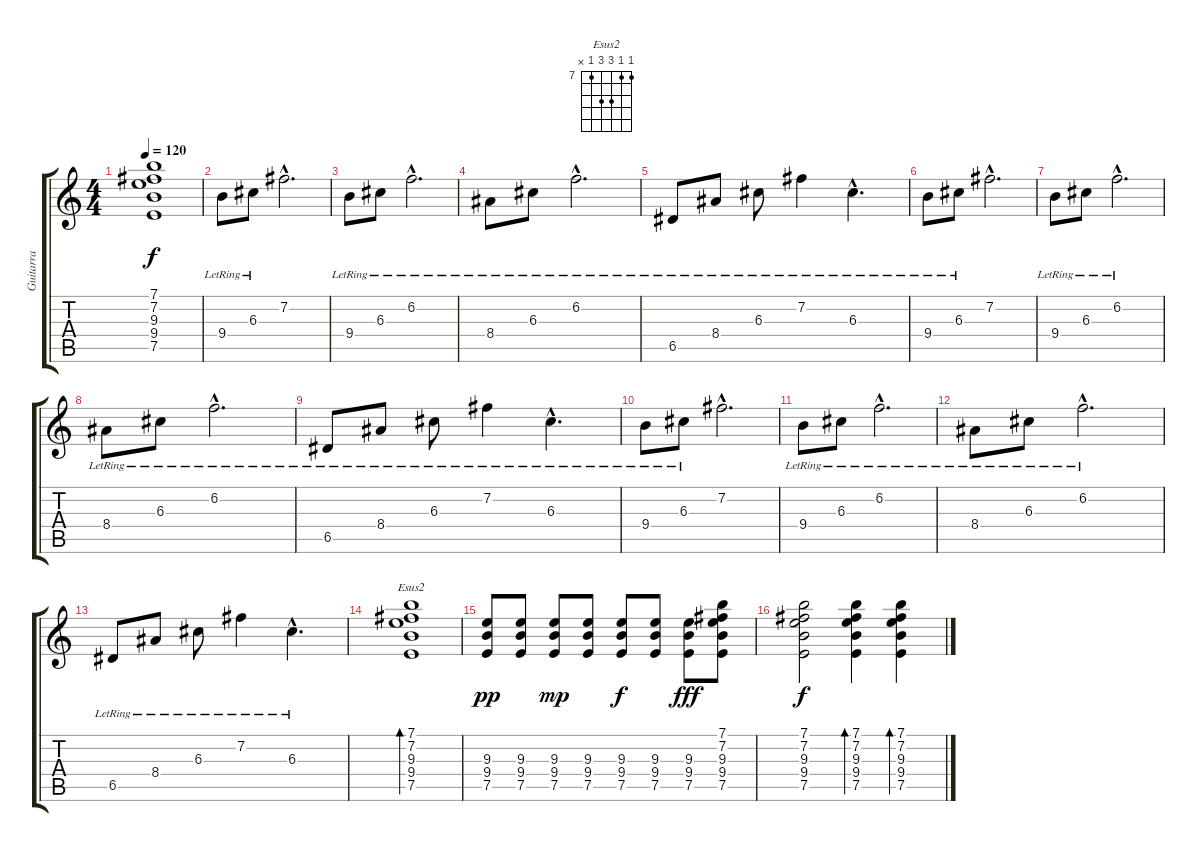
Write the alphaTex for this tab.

\track ("Guitarra" "Guitarra") {instrument acousticguitarsteel}
\staff {score tabs}
\tuning (E4 B3 G3 D3 A2 E2) {hide}
\chord ("Esus2" 7 7 9 9 7 x) {firstfret 7}
\ts (4 4)
\tempo 120
\clef g2
\ks c
(7.1{t} 7.2{t} 9.3{t} 9.4{t} 7.5{t}).1{dy f} |
9.4{lr}.8 6.3{lr}.8 7.2{hac}.2{d} |
9.4{lr}.8 6.3{lr}.8 6.2{hac lr}.2{d} |
8.4{lr}.8 6.3{lr}.8 6.2{hac lr}.2{d} |
6.5{lr}.8 8.4{lr}.8 6.3{lr}.8 7.2{lr}.4 6.3{hac lr}.4{d} |
9.4{lr}.8 6.3{lr}.8 7.2{hac}.2{d} |
9.4{lr}.8 6.3{lr}.8 6.2{hac lr}.2{d} |
8.4{lr}.8 6.3{lr}.8 6.2{hac lr}.2{d} |
6.5{lr}.8 8.4{lr}.8 6.3{lr}.8 7.2{lr}.4 6.3{hac lr}.4{d} |
9.4{lr}.8 6.3{lr}.8 7.2{hac}.2{d} |
9.4{lr}.8 6.3{lr}.8 6.2{hac lr}.2{d} |
8.4{lr}.8 6.3{lr}.8 6.2{hac lr}.2{d} |
6.5{lr}.8 8.4{lr}.8 6.3{lr}.8 7.2{lr}.4 6.3{hac lr}.4{d} |
(7.1 7.2 9.3 9.4 7.5).1{bd 240 ch "Esus2"} |
(9.3 9.4 7.5).8{dy pp} (9.3 9.4 7.5).8 (9.3 9.4 7.5).8{dy mp} (9.3 9.4 7.5).8 (9.3 9.4 7.5).8{dy f} (9.3 9.4 7.5).8 (9.3 9.4 7.5).8{dy fff} (7.1 7.2 9.3 9.4 7.5).8 |
(7.1 7.2 9.3 9.4 7.5).2{dy f} (7.1 7.2 9.3 9.4 7.5).4{bd 120} (7.1 7.2 9.3 9.4 7.5).4{bd 120}
